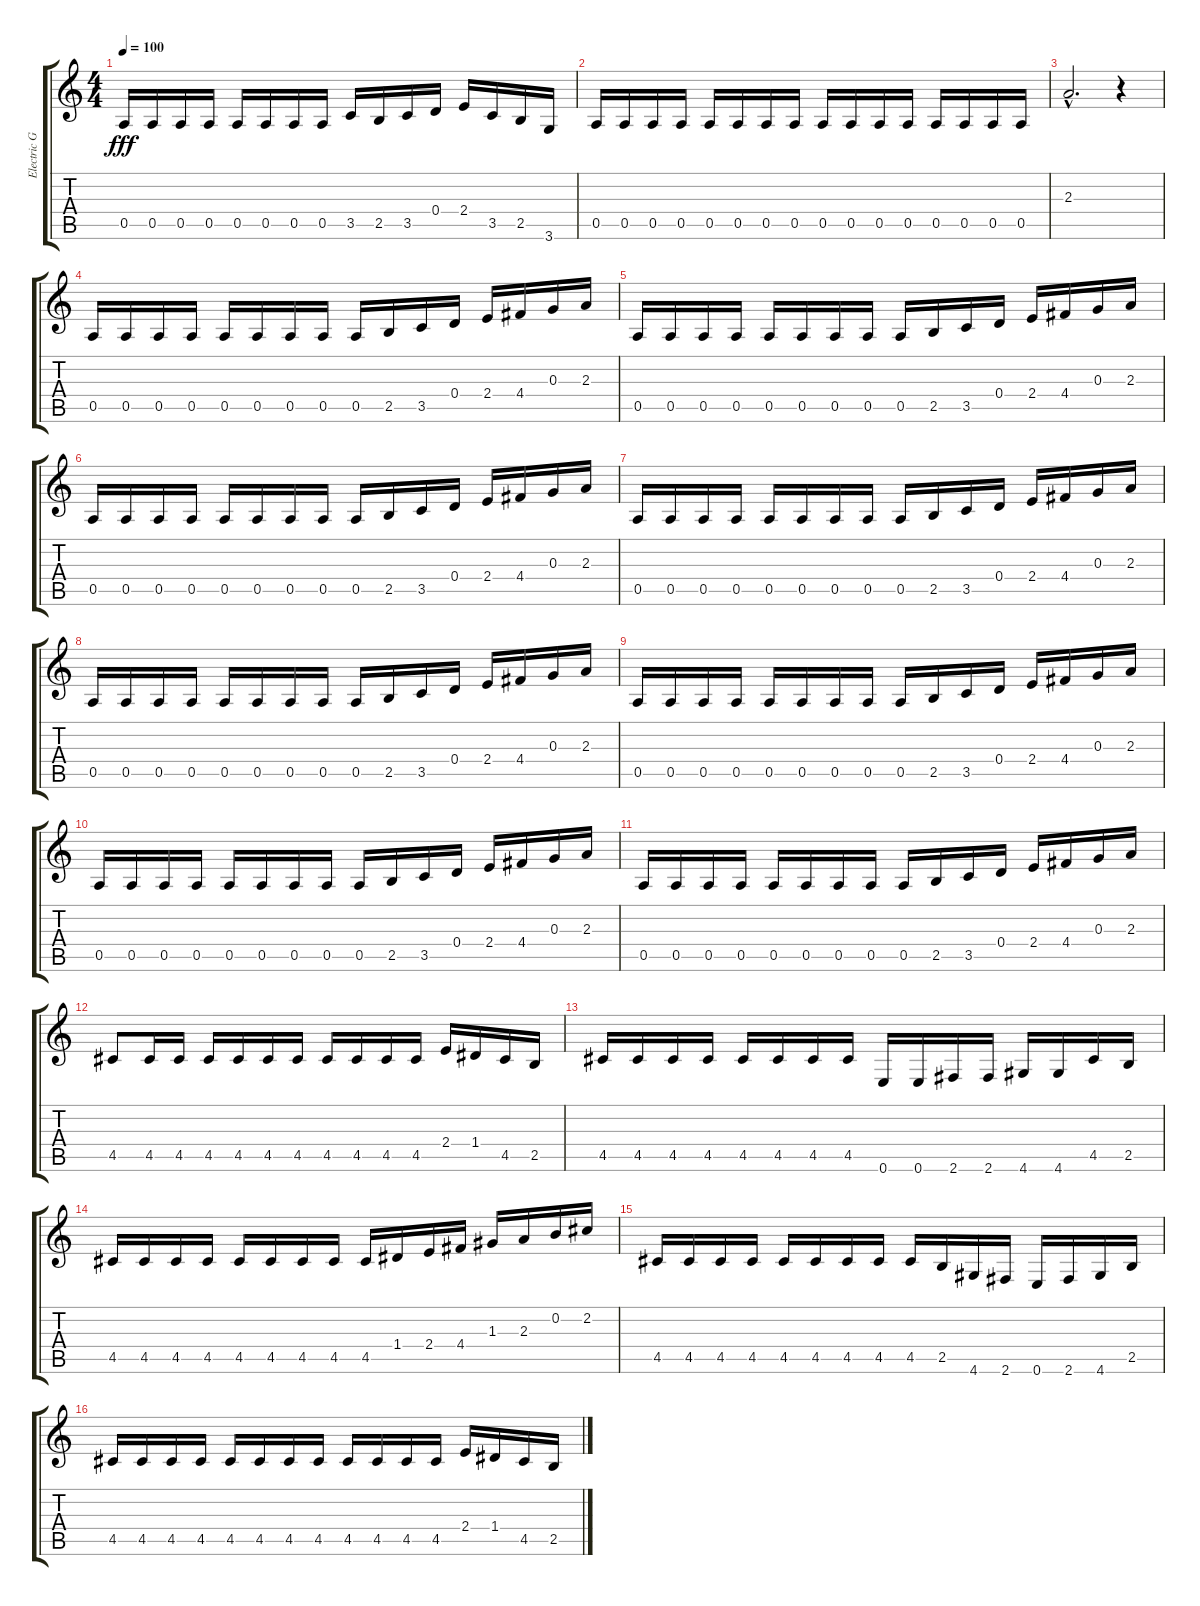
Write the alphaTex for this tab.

\track ("Electric Guitar" "Electric G") {instrument distortionguitar}
\staff {score tabs}
\tuning (E4 B3 G3 D3 A2 E2) {hide}
\ts (4 4)
\tempo 100
\clef g2
\ks c
0.5.16{dy fff} 0.5.16 0.5.16 0.5.16 0.5.16 0.5.16 0.5.16 0.5.16 3.5.16 2.5.16 3.5.16 0.4.16 2.4.16 3.5.16 2.5.16 3.6.16 |
0.5.16 0.5.16 0.5.16 0.5.16 0.5.16 0.5.16 0.5.16 0.5.16 0.5.16 0.5.16 0.5.16 0.5.16 0.5.16 0.5.16 0.5.16 0.5.16 |
2.3{hac}.2{d} r.4 |
0.5.16 0.5.16 0.5.16 0.5.16 0.5.16 0.5.16 0.5.16 0.5.16 0.5.16 2.5.16 3.5.16 0.4.16 2.4.16 4.4.16 0.3.16 2.3.16 |
0.5.16 0.5.16 0.5.16 0.5.16 0.5.16 0.5.16 0.5.16 0.5.16 0.5.16 2.5.16 3.5.16 0.4.16 2.4.16 4.4.16 0.3.16 2.3.16 |
0.5.16 0.5.16 0.5.16 0.5.16 0.5.16 0.5.16 0.5.16 0.5.16 0.5.16 2.5.16 3.5.16 0.4.16 2.4.16 4.4.16 0.3.16 2.3.16 |
0.5.16 0.5.16 0.5.16 0.5.16 0.5.16 0.5.16 0.5.16 0.5.16 0.5.16 2.5.16 3.5.16 0.4.16 2.4.16 4.4.16 0.3.16 2.3.16 |
0.5.16 0.5.16 0.5.16 0.5.16 0.5.16 0.5.16 0.5.16 0.5.16 0.5.16 2.5.16 3.5.16 0.4.16 2.4.16 4.4.16 0.3.16 2.3.16 |
0.5.16 0.5.16 0.5.16 0.5.16 0.5.16 0.5.16 0.5.16 0.5.16 0.5.16 2.5.16 3.5.16 0.4.16 2.4.16 4.4.16 0.3.16 2.3.16 |
0.5.16 0.5.16 0.5.16 0.5.16 0.5.16 0.5.16 0.5.16 0.5.16 0.5.16 2.5.16 3.5.16 0.4.16 2.4.16 4.4.16 0.3.16 2.3.16 |
0.5.16 0.5.16 0.5.16 0.5.16 0.5.16 0.5.16 0.5.16 0.5.16 0.5.16 2.5.16 3.5.16 0.4.16 2.4.16 4.4.16 0.3.16 2.3.16 |
4.5.8 4.5.16 4.5.16 4.5.16 4.5.16 4.5.16 4.5.16 4.5.16 4.5.16 4.5.16 4.5.16 2.4.16 1.4.16 4.5.16 2.5.16 |
4.5.16 4.5.16 4.5.16 4.5.16 4.5.16 4.5.16 4.5.16 4.5.16 0.6.16 0.6.16 2.6.16 2.6.16 4.6.16 4.6.16 4.5.16 2.5.16 |
4.5.16 4.5.16 4.5.16 4.5.16 4.5.16 4.5.16 4.5.16 4.5.16 4.5.16 1.4.16 2.4.16 4.4.16 1.3.16 2.3.16 0.2.16 2.2.16 |
4.5.16 4.5.16 4.5.16 4.5.16 4.5.16 4.5.16 4.5.16 4.5.16 4.5.16 2.5.16 4.6.16 2.6.16 0.6.16 2.6.16 4.6.16 2.5.16 |
4.5.16 4.5.16 4.5.16 4.5.16 4.5.16 4.5.16 4.5.16 4.5.16 4.5.16 4.5.16 4.5.16 4.5.16 2.4.16 1.4.16 4.5.16 2.5.16
